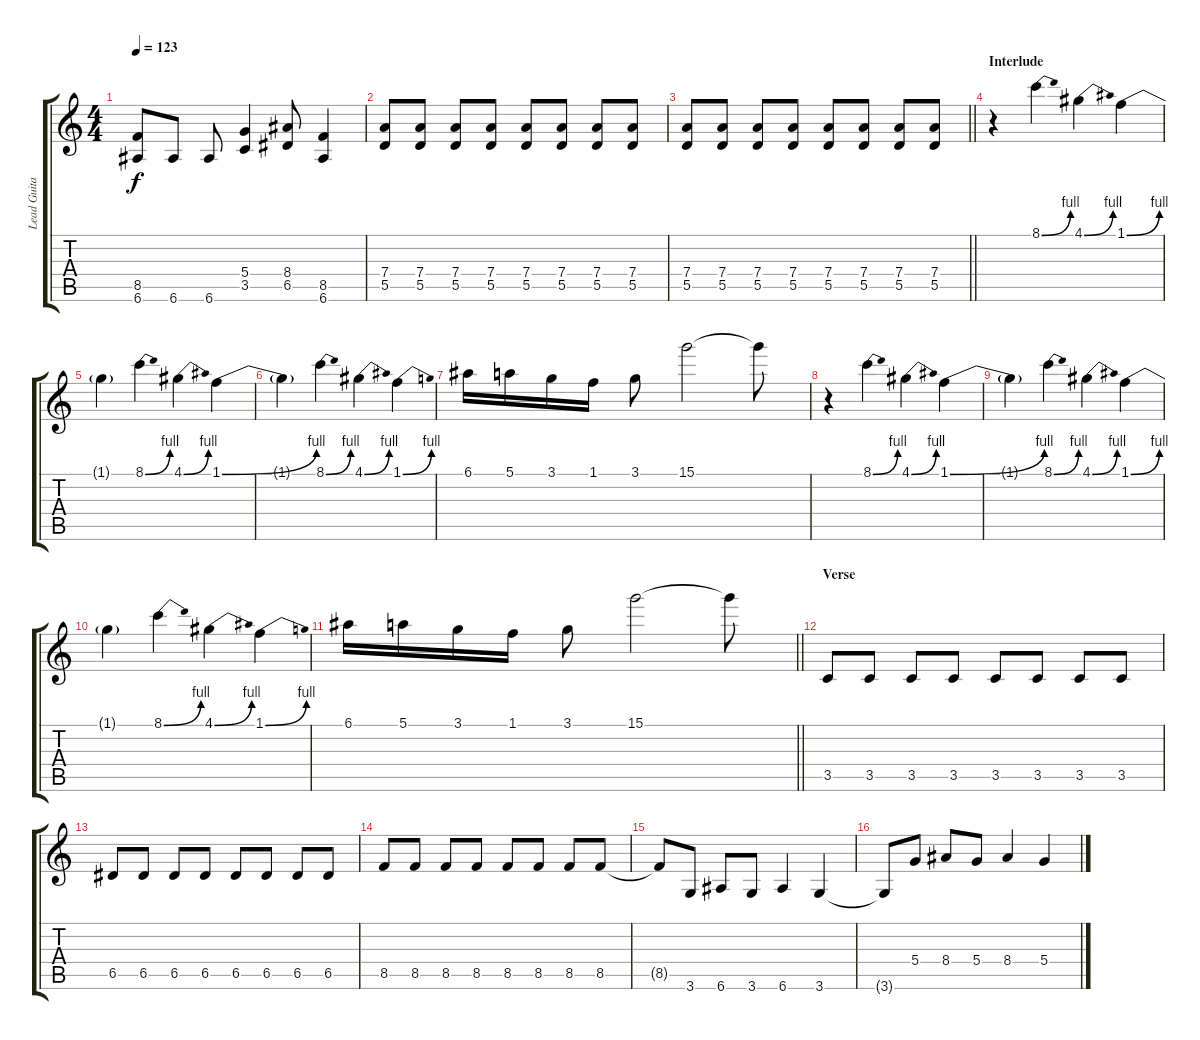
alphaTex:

\track ("Lead Guitar II" "Lead Guita") {instrument distortionguitar}
\staff {score tabs}
\tuning (E4 B3 G3 D3 A2 E2) {hide}
\ts (4 4)
\tempo 123
\clef g2
\ks c
(8.5 6.6).8{dy f} 6.6.8 6.6.8 (5.4 3.5).4 (8.4 6.5).8 (8.5 6.6).4 |
(7.4 5.5).8 (7.4 5.5).8 (7.4 5.5).8 (7.4 5.5).8 (7.4 5.5).8 (7.4 5.5).8 (7.4 5.5).8 (7.4 5.5).8 |
\barLineRight lightlight
(7.4 5.5).8 (7.4 5.5).8 (7.4 5.5).8 (7.4 5.5).8 (7.4 5.5).8 (7.4 5.5).8 (7.4 5.5).8 (7.4 5.5).8 |
\section ("" "Interlude")
r.4 8.1{be (bend 0 0 60 4)}.4 4.1{be (bend 0 0 60 4)}.4 1.1{be (bend 0 0 60 4)}.4 |
1.1{t}.4 8.1{be (bend 0 0 60 4)}.4 4.1{be (bend 0 0 60 4)}.4 1.1{be (bend 0 0 60 4)}.4 |
1.1{t}.4 8.1{be (bend 0 0 60 4)}.4 4.1{be (bend 0 0 60 4)}.4 1.1{be (bend 0 0 60 4)}.4 |
6.1.16 5.1.16 3.1.16 1.1.16 3.1.8 15.1.2 15.1{t}.8 |
r.4 8.1{be (bend 0 0 60 4)}.4 4.1{be (bend 0 0 60 4)}.4 1.1{be (bend 0 0 60 4)}.4 |
1.1{t}.4 8.1{be (bend 0 0 60 4)}.4 4.1{be (bend 0 0 60 4)}.4 1.1{be (bend 0 0 60 4)}.4 |
1.1{t}.4 8.1{be (bend 0 0 60 4)}.4 4.1{be (bend 0 0 60 4)}.4 1.1{be (bend 0 0 60 4)}.4 |
\barLineRight lightlight
6.1.16 5.1.16 3.1.16 1.1.16 3.1.8 15.1.2 15.1{t}.8 |
\section ("" "Verse")
3.5.8 3.5.8 3.5.8 3.5.8 3.5.8 3.5.8 3.5.8 3.5.8 |
6.5.8 6.5.8 6.5.8 6.5.8 6.5.8 6.5.8 6.5.8 6.5.8 |
8.5.8 8.5.8 8.5.8 8.5.8 8.5.8 8.5.8 8.5.8 8.5.8 |
8.5{t}.8 3.6.8 6.6.8 3.6.8 6.6.4 3.6.4 |
3.6{t}.8 5.4.8 8.4.8 5.4.8 8.4.4 5.4.4
